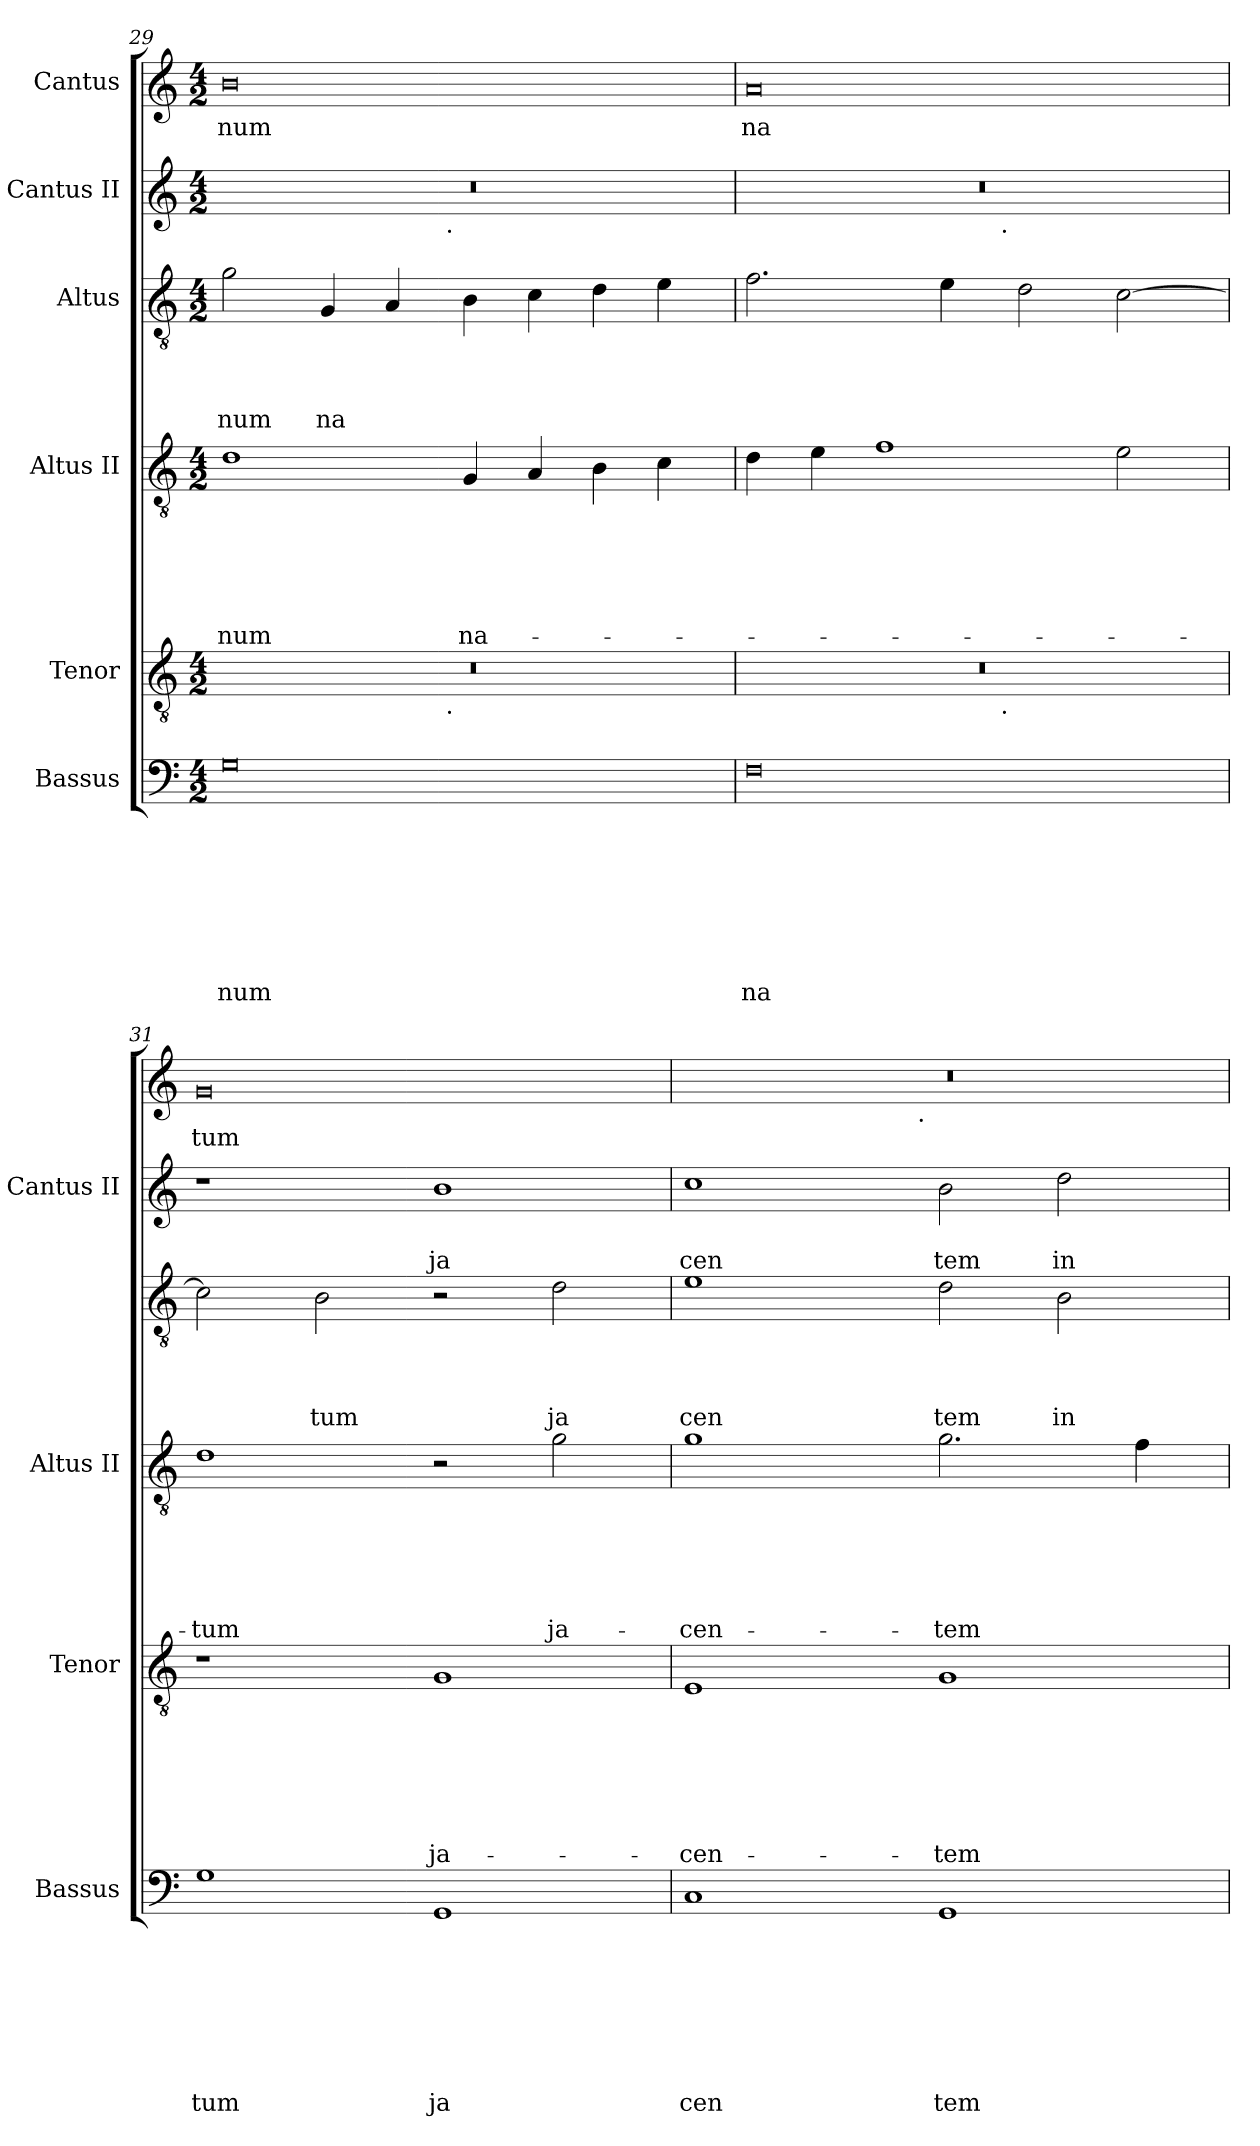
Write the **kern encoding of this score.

**kern	**text	**text	**text	**text	**text	**text	**text	**text	**kern	**text	**text	**text	**text	**text	**text	**text	**kern	**text	**text	**text	**text	**text	**text	**kern	**text	**text	**text	**text	**kern	**text	**text	**kern	**text
*part6	*part6	*part6	*part6	*part6	*part6	*part6	*part6	*part6	*part5	*part5	*part5	*part5	*part5	*part5	*part5	*part5	*part4	*part4	*part4	*part4	*part4	*part4	*part4	*part3	*part3	*part3	*part3	*part3	*part2	*part2	*part2	*part1	*part1
*staff6	*staff6	*staff6	*staff6	*staff6	*staff6	*staff6	*staff6	*staff6	*staff5	*staff5	*staff5	*staff5	*staff5	*staff5	*staff5	*staff5	*staff4	*staff4	*staff4	*staff4	*staff4	*staff4	*staff4	*staff3	*staff3	*staff3	*staff3	*staff3	*staff2	*staff2	*staff2	*staff1	*staff1
*I"Bassus	*	*	*	*	*	*	*	*	*I"Tenor	*	*	*	*	*	*	*	*I"Altus II	*	*	*	*	*	*	*I"Altus	*	*	*	*	*I"Cantus II	*	*	*I"Cantus	*
*I'Bassus	*	*	*	*	*	*	*	*	*I'Tenor	*	*	*	*	*	*	*	*I'Altus II	*	*	*	*	*	*	*	*	*	*	*	*I'Cantus II	*	*	*	*
!!LO:PB:g=z
*clefF4	*	*	*	*	*	*	*	*	*clefGv2	*	*	*	*	*	*	*	*clefGv2	*	*	*	*	*	*	*clefGv2	*	*	*	*	*clefG2	*	*	*clefG2	*
*k[]	*	*	*	*	*	*	*	*	*k[]	*	*	*	*	*	*	*	*k[]	*	*	*	*	*	*	*k[]	*	*	*	*	*k[]	*	*	*k[]	*
*C:	*	*	*	*	*	*	*	*	*C:	*	*	*	*	*	*	*	*C:	*	*	*	*	*	*	*C:	*	*	*	*	*C:	*	*	*C:	*
*M4/2	*	*	*	*	*	*	*	*	*M4/2	*	*	*	*	*	*	*	*M4/2	*	*	*	*	*	*	*M4/2	*	*	*	*	*M4/2	*	*	*M4/2	*
=29	=29	=29	=29	=29	=29	=29	=29	=29	=29	=29	=29	=29	=29	=29	=29	=29	=29	=29	=29	=29	=29	=29	=29	=29	=29	=29	=29	=29	=29	=29	=29	=29	=29
!	!	!	!	!	!	!	!	!LO:LY:b	!	!	!	!	!	!	!	!	!	!	!	!	!	!	!LO:LY:b	!	!	!	!	!LO:LY:b	!	!	!	!	!LO:LY:b
*	*	*	*	*	*	*	*	*	*^	*	*	*	*	*	*	*	*	*	*	*	*	*	*	*	*	*	*	*	*^	*	*	*	*
0G	.	.	.	.	.	.	.	-num	0r	2ryy	.	.	.	.	.	.	.	1d	.	.	.	.	.	num	2g\	.	.	.	num	0r	2ryy	.	.	0b	num
!	!	!	!	!	!	!	!	!	!	!	!	!	!	!	!	!	!	!	!	!	!	!	!	!	!	!	!	!	!LO:LY:b	!	!	!	!	!	!
.	.	.	.	.	.	.	.	.	.	4...ryy	.	.	.	.	.	.	.	.	.	.	.	.	.	.	4G/	.	.	.	na	.	4...ryy	.	.	.	.
.	.	.	.	.	.	.	.	.	.	.	.	.	.	.	.	.	.	.	.	.	.	.	.	.	4A/	.	.	.	.	.	.	.	.	.	.
!	!	!	!	!	!	!	!	!	!	!	!	!	!	!	!	!	!	!	!	!	!	!	!	!	!	!	!	!	!	!	!LO:TX:b:t=.	!	!	!	!
!	!	!	!	!	!	!	!	!	!	!LO:TX:b:t=.	!	!	!	!	!	!	!	!	!	!	!	!	!	!	!	!	!	!	!	!	!	!	!	!	!
.	.	.	.	.	.	.	.	.	.	1ryy	.	.	.	.	.	.	.	.	.	.	.	.	.	.	.	.	.	.	.	.	1ryy	.	.	.	.
!	!	!	!	!	!	!	!	!	!	!	!	!	!	!	!	!	!	!	!	!	!	!	!	!LO:LY:b	!	!	!	!	!	!	!	!	!	!	!
.	.	.	.	.	.	.	.	.	.	.	.	.	.	.	.	.	.	4G/	.	.	.	.	.	na-	4B\	.	.	.	.	.	.	.	.	.	.
.	.	.	.	.	.	.	.	.	.	.	.	.	.	.	.	.	.	4A/	.	.	.	.	.	.	4c\	.	.	.	.	.	.	.	.	.	.
.	.	.	.	.	.	.	.	.	.	.	.	.	.	.	.	.	.	4B\	.	.	.	.	.	.	4d\	.	.	.	.	.	.	.	.	.	.
.	.	.	.	.	.	.	.	.	.	.	.	.	.	.	.	.	.	4c\	.	.	.	.	.	.	4e\	.	.	.	.	.	.	.	.	.	.
.	.	.	.	.	.	.	.	.	.	32ryy	.	.	.	.	.	.	.	.	.	.	.	.	.	.	.	.	.	.	.	.	32ryy	.	.	.	.
=30	=30	=30	=30	=30	=30	=30	=30	=30	=30	=30	=30	=30	=30	=30	=30	=30	=30	=30	=30	=30	=30	=30	=30	=30	=30	=30	=30	=30	=30	=30	=30	=30	=30	=30	=30
!	!	!	!	!	!	!	!	!LO:LY:b	!	!	!	!	!	!	!	!	!	!	!	!	!	!	!	!	!	!	!	!	!	!	!	!	!	!	!LO:LY:b
0F	.	.	.	.	.	.	.	na	0r	2ryy	.	.	.	.	.	.	.	4d\	.	.	.	.	.	.	2.f\	.	.	.	.	0r	2ryy	.	.	0a	na
.	.	.	.	.	.	.	.	.	.	.	.	.	.	.	.	.	.	4e\	.	.	.	.	.	.	.	.	.	.	.	.	.	.	.	.	.
.	.	.	.	.	.	.	.	.	.	4...ryy	.	.	.	.	.	.	.	1f	.	.	.	.	.	.	.	.	.	.	.	.	4...ryy	.	.	.	.
.	.	.	.	.	.	.	.	.	.	.	.	.	.	.	.	.	.	.	.	.	.	.	.	.	4e\	.	.	.	.	.	.	.	.	.	.
!	!	!	!	!	!	!	!	!	!	!	!	!	!	!	!	!	!	!	!	!	!	!	!	!	!	!	!	!	!	!	!LO:TX:b:t=.	!	!	!	!
!	!	!	!	!	!	!	!	!	!	!LO:TX:b:t=.	!	!	!	!	!	!	!	!	!	!	!	!	!	!	!	!	!	!	!	!	!	!	!	!	!
.	.	.	.	.	.	.	.	.	.	1ryy	.	.	.	.	.	.	.	.	.	.	.	.	.	.	.	.	.	.	.	.	1ryy	.	.	.	.
.	.	.	.	.	.	.	.	.	.	.	.	.	.	.	.	.	.	.	.	.	.	.	.	.	2d\	.	.	.	.	.	.	.	.	.	.
.	.	.	.	.	.	.	.	.	.	.	.	.	.	.	.	.	.	2e\	.	.	.	.	.	.	[>2c\	.	.	.	.	.	.	.	.	.	.
.	.	.	.	.	.	.	.	.	.	32ryy	.	.	.	.	.	.	.	.	.	.	.	.	.	.	.	.	.	.	.	.	32ryy	.	.	.	.
=31	=31	=31	=31	=31	=31	=31	=31	=31	=31	=31	=31	=31	=31	=31	=31	=31	=31	=31	=31	=31	=31	=31	=31	=31	=31	=31	=31	=31	=31	=31	=31	=31	=31	=31	=31
!	!	!	!	!	!	!	!	!LO:LY:b	!	!	!	!	!	!	!	!	!	!	!	!	!	!	!	!LO:LY:b	!	!	!	!	!	!	!	!	!	!	!LO:LY:b
*	*	*	*	*	*	*	*	*	*v	*v	*	*	*	*	*	*	*	*	*	*	*	*	*	*	*	*	*	*	*	*v	*v	*	*	*	*
1G	.	.	.	.	.	.	.	tum	1r	.	.	.	.	.	.	.	1d	.	.	.	.	.	-tum	2c\]	.	.	.	.	1r	.	.	0g	tum
!	!	!	!	!	!	!	!	!	!	!	!	!	!	!	!	!	!	!	!	!	!	!	!	!	!	!	!	!LO:LY:b	!	!	!	!	!
.	.	.	.	.	.	.	.	.	.	.	.	.	.	.	.	.	.	.	.	.	.	.	.	2B\	.	.	.	tum	.	.	.	.	.
!	!	!	!	!	!	!	!	!LO:LY:b	!	!	!	!	!	!	!	!LO:LY:b	!	!	!	!	!	!	!	!	!	!	!	!	!	!	!LO:LY:b	!	!
1GG	.	.	.	.	.	.	.	ja	1G	.	.	.	.	.	.	ja-	2r	.	.	.	.	.	.	2r	.	.	.	.	1b	.	ja	.	.
!	!	!	!	!	!	!	!	!	!	!	!	!	!	!	!	!	!	!	!	!	!	!	!LO:LY:b	!	!	!	!	!LO:LY:b	!	!	!	!	!
.	.	.	.	.	.	.	.	.	.	.	.	.	.	.	.	.	2g\	.	.	.	.	.	ja-	2d\	.	.	.	ja	.	.	.	.	.
=32	=32	=32	=32	=32	=32	=32	=32	=32	=32	=32	=32	=32	=32	=32	=32	=32	=32	=32	=32	=32	=32	=32	=32	=32	=32	=32	=32	=32	=32	=32	=32	=32	=32
!	!	!	!	!	!	!	!	!LO:LY:b	!	!	!	!	!	!	!	!LO:LY:b	!	!	!	!	!	!	!LO:LY:b	!	!	!	!	!LO:LY:b	!	!	!LO:LY:b	!	!
*	*	*	*	*	*	*	*	*	*	*	*	*	*	*	*	*	*	*	*	*	*	*	*	*	*	*	*	*	*	*	*	*^	*
1C	.	.	.	.	.	.	.	cen	1E	.	.	.	.	.	.	-cen-	1g	.	.	.	.	.	-cen-	1e	.	.	.	cen	1cc	.	cen	0r	2ryy	.
.	.	.	.	.	.	.	.	.	.	.	.	.	.	.	.	.	.	.	.	.	.	.	.	.	.	.	.	.	.	.	.	.	4...ryy	.
!	!	!	!	!	!	!	!	!	!	!	!	!	!	!	!	!	!	!	!	!	!	!	!	!	!	!	!	!	!	!	!	!	!LO:TX:b:t=.	!
.	.	.	.	.	.	.	.	.	.	.	.	.	.	.	.	.	.	.	.	.	.	.	.	.	.	.	.	.	.	.	.	.	1ryy	.
!	!	!	!	!	!	!	!	!LO:LY:b	!	!	!	!	!	!	!	!LO:LY:b	!	!	!	!	!	!	!LO:LY:b	!	!	!	!	!LO:LY:b	!	!	!LO:LY:b	!	!	!
1GG	.	.	.	.	.	.	.	tem	1G	.	.	.	.	.	.	-tem	2.g\	.	.	.	.	.	-tem	2d\	.	.	.	tem	2b\	.	tem	.	.	.
!	!	!	!	!	!	!	!	!	!	!	!	!	!	!	!	!	!	!	!	!	!	!	!	!	!	!	!	!LO:LY:b	!	!	!LO:LY:b	!	!	!
.	.	.	.	.	.	.	.	.	.	.	.	.	.	.	.	.	.	.	.	.	.	.	.	2B\	.	.	.	in	2dd\	.	in	.	.	.
.	.	.	.	.	.	.	.	.	.	.	.	.	.	.	.	.	4f\	.	.	.	.	.	.	.	.	.	.	.	.	.	.	.	.	.
.	.	.	.	.	.	.	.	.	.	.	.	.	.	.	.	.	.	.	.	.	.	.	.	.	.	.	.	.	.	.	.	.	32ryy	.
*	*	*	*	*	*	*	*	*	*	*	*	*	*	*	*	*	*	*	*	*	*	*	*	*	*	*	*	*	*	*	*	*v	*v	*
=	=	=	=	=	=	=	=	=	=	=	=	=	=	=	=	=	=	=	=	=	=	=	=	=	=	=	=	=	=	=	=	=	=
*-	*-	*-	*-	*-	*-	*-	*-	*-	*-	*-	*-	*-	*-	*-	*-	*-	*-	*-	*-	*-	*-	*-	*-	*-	*-	*-	*-	*-	*-	*-	*-	*-	*-
